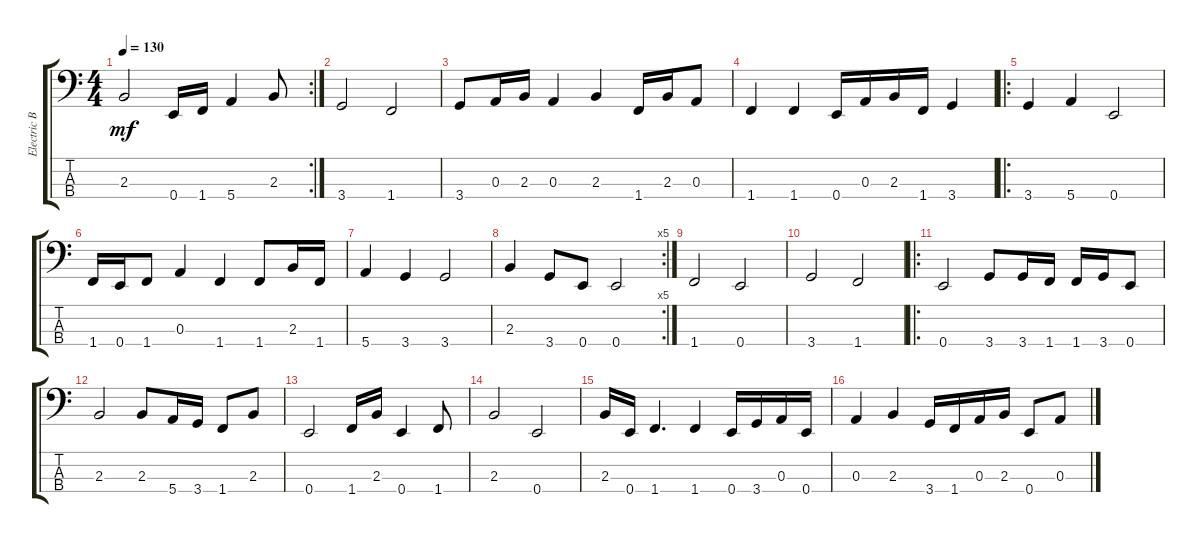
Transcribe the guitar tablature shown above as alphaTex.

\track ("Electric Bass" "Electric B") {instrument electricbassfinger}
\staff {score tabs}
\tuning (G2 D2 A1 E1) {hide}
\rc 2
\ts (4 4)
\tempo 130
\clef f4
\ks c
2.3.2{dy mf} 0.4.16 1.4.16 5.4.4 2.3.8 |
3.4.2 1.4.2 |
3.4.8 0.3.16 2.3.16 0.3.4 2.3.4 1.4.16 2.3.16 0.3.8 |
1.4.4 1.4.4 0.4.16 0.3.16 2.3.16 1.4.16 3.4.4 |
\ro
3.4.4 5.4.4 0.4.2 |
1.4.16 0.4.16 1.4.8 0.3.4 1.4.4 1.4.8 2.3.16 1.4.16 |
5.4.4 3.4.4 3.4.2 |
\rc 5
2.3.4 3.4.8 0.4.8 0.4.2 |
1.4.2 0.4.2 |
3.4.2 1.4.2 |
\ro
0.4.2 3.4.8 3.4.16 1.4.16 1.4.16 3.4.16 0.4.8 |
2.3.2 2.3.8 5.4.16 3.4.16 1.4.8 2.3.8 |
0.4.2 1.4.16 2.3.16 0.4.4 1.4.8 |
2.3.2 0.4.2 |
2.3.16 0.4.16 1.4.4{d} 1.4.4 0.4.16 3.4.16 0.3.16 0.4.16 |
0.3.4 2.3.4 3.4.16 1.4.16 0.3.16 2.3.16 0.4.8 0.3.8
